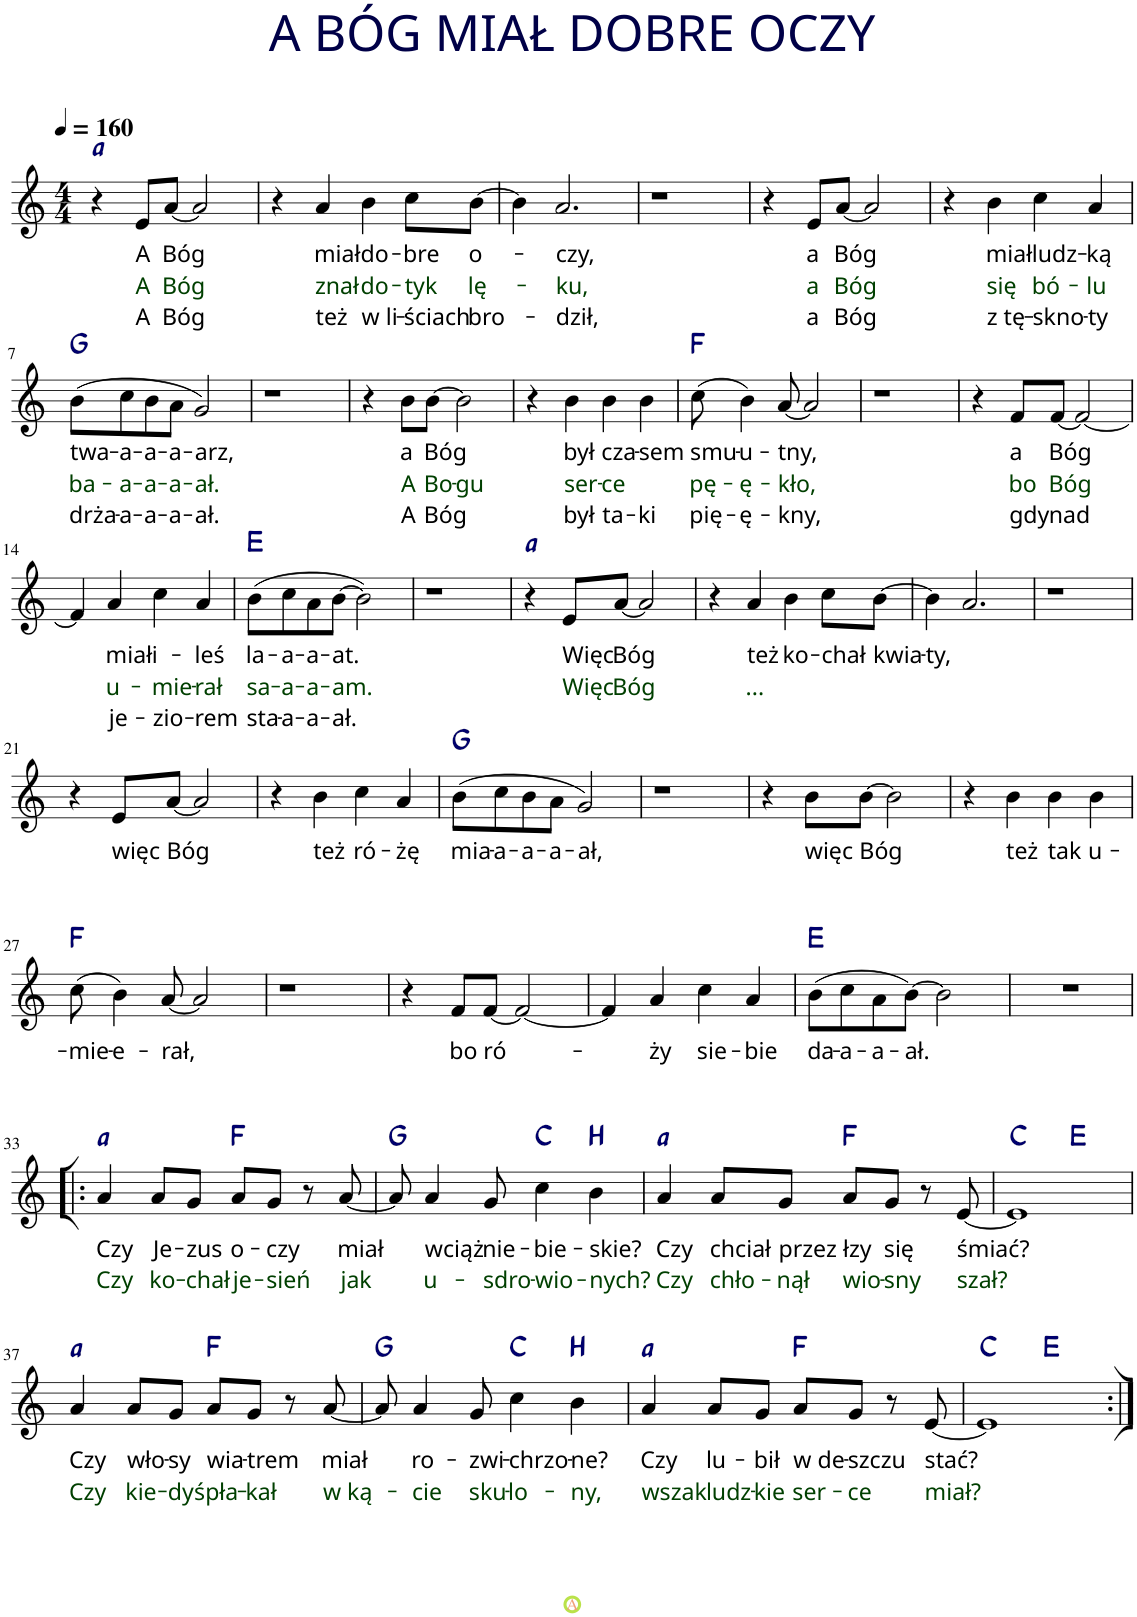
**kern	**text	**text	**text	**harte
*part1	*part1	*part1	*part1	*part1
*staff1	*staff1	*staff1	*staff1	*
*I"Kazoo	*	*	*	*
*I'Kaz.	*	*	*	*
*clefG2	*	*	*	*
*k[]	*	*	*	*
*M4/4	*	*	*	*
*MM160	*	*	*	*
=1	=1	=1	=1	=1
4r	.	.	.	A:min
!	!LO:LY:b	!LO:LY:b:color=#003F00	!LO:LY:b	!
8e/L	A	A	A	.
!	!LO:LY:b	!LO:LY:b:color=#003F00	!LO:LY:b	!
[8a/J	Bóg	Bóg	Bóg	.
2a/]	.	.	.	.
=2	=2	=2	=2	=2
4r	.	.	.	.
!	!LO:LY:b	!LO:LY:b:color=#003F00	!LO:LY:b	!
4a/	miał	znał	też	.
!	!LO:LY:b	!LO:LY:b:color=#003F00	!LO:LY:b	!
4b\	do-	do-	w li-	.
!	!LO:LY:b	!LO:LY:b:color=#003F00	!LO:LY:b	!
8cc\L	-bre	-tyk	-ściach	.
!	!LO:LY:b	!LO:LY:b:color=#003F00	!LO:LY:b	!
[8b\J	o-	lę-	bro-	.
=3	=3	=3	=3	=3
4b\]	.	.	.	.
!	!LO:LY:b	!LO:LY:b:color=#003F00	!LO:LY:b	!
2.a/	-czy,	-ku,	-dził,	.
=4	=4	=4	=4	=4
1r	.	.	.	.
=5	=5	=5	=5	=5
4r	.	.	.	.
!	!LO:LY:b	!LO:LY:b:color=#003F00	!LO:LY:b	!
8e/L	a	a	a	.
!	!LO:LY:b	!LO:LY:b:color=#003F00	!LO:LY:b	!
[8a/J	Bóg	Bóg	Bóg	.
2a/]	.	.	.	.
=6	=6	=6	=6	=6
4r	.	.	.	.
!	!LO:LY:b	!LO:LY:b:color=#003F00	!LO:LY:b	!
4b\	miał	się	z tę-	.
!	!LO:LY:b	!LO:LY:b:color=#003F00	!LO:LY:b	!
4cc\	ludz-	bó-	-skno-	.
!	!LO:LY:b	!LO:LY:b:color=#003F00	!LO:LY:b	!
4a/	-ką	-lu	-ty	.
!!LO:LB:g=z
=7	=7	=7	=7	=7
!	!LO:LY:b	!LO:LY:b:color=#003F00	!LO:LY:b	!
(8b\L	twa-	ba-	drża-	G:maj
!	!LO:LY:b	!LO:LY:b:color=#003F00	!LO:LY:b	!
8cc\	-a-	-a-	-a-	.
!	!LO:LY:b	!LO:LY:b:color=#003F00	!LO:LY:b	!
8b\	-a-	-a-	-a-	.
!	!LO:LY:b	!LO:LY:b:color=#003F00	!LO:LY:b	!
8a\J	-a-	-a-	-a-	.
!	!LO:LY:b	!LO:LY:b:color=#003F00	!LO:LY:b	!
2g/)	-arz,	-ał.	-ał.	.
=8	=8	=8	=8	=8
1r	.	.	.	.
=9	=9	=9	=9	=9
4r	.	.	.	.
!	!LO:LY:b	!LO:LY:b:color=#003F00	!LO:LY:b	!
8b\L	a	A	A	.
!	!LO:LY:b	!LO:LY:b:color=#003F00	!LO:LY:b	!
[8b\J	Bóg	Bo-	Bóg	.
!	!	!LO:LY:b:color=#003F00	!	!
2b\]	.	-gu	.	.
=10	=10	=10	=10	=10
4r	.	.	.	.
!	!LO:LY:b	!LO:LY:b:color=#003F00	!LO:LY:b	!
4b\	był	ser-	był	.
!	!LO:LY:b	!LO:LY:b:color=#003F00	!LO:LY:b	!
4b\	cza-	-ce	ta-	.
!	!LO:LY:b	!	!LO:LY:b	!
4b\	-sem	.	-ki	.
=11	=11	=11	=11	=11
!	!LO:LY:b	!LO:LY:b:color=#003F00	!LO:LY:b	!
(8cc\	smu-	pę-	pię-	F:maj
!	!LO:LY:b	!LO:LY:b:color=#003F00	!LO:LY:b	!
4b\)	-u-	-ę-	-ę-	.
!	!LO:LY:b	!LO:LY:b:color=#003F00	!LO:LY:b	!
[8a/	-tny,	-kło,	-kny,	.
2a/]	.	.	.	.
=12	=12	=12	=12	=12
1r	.	.	.	.
=13	=13	=13	=13	=13
4r	.	.	.	.
!	!LO:LY:b	!LO:LY:b:color=#003F00	!LO:LY:b	!
8f/L	a	bo	gdy	.
!	!LO:LY:b	!LO:LY:b:color=#003F00	!LO:LY:b	!
[8f/J	Bóg	Bóg	nad	.
2f/_	.	.	.	.
!!LO:LB:g=z
=14	=14	=14	=14	=14
4f/]	.	.	.	.
!	!LO:LY:b	!LO:LY:b:color=#003F00	!LO:LY:b	!
4a/	miał	u-	je-	.
!	!LO:LY:b	!LO:LY:b:color=#003F00	!LO:LY:b	!
4cc\	i-	-mie-	-zio-	.
!	!LO:LY:b	!LO:LY:b:color=#003F00	!LO:LY:b	!
4a/	-leś	-rał	-rem	.
=15	=15	=15	=15	=15
!	!LO:LY:b	!LO:LY:b:color=#003F00	!LO:LY:b	!
(8b\L	la-	sa-	sta-	E:maj
!	!LO:LY:b	!LO:LY:b:color=#003F00	!LO:LY:b	!
8cc\	-a-	-a-	-a-	.
!	!LO:LY:b	!LO:LY:b:color=#003F00	!LO:LY:b	!
8a\	-a-	-a-	-a-	.
!	!LO:LY:b	!LO:LY:b:color=#003F00	!LO:LY:b	!
[8b\J	-at.	-am.	-ał.	.
2b\])	.	.	.	.
=16	=16	=16	=16	=16
1r	.	.	.	.
=17	=17	=17	=17	=17
4r	.	.	.	A:min
!	!LO:LY:b	!LO:LY:b:color=#003F00	!	!
8e/L	Więc	Więc	.	.
!	!LO:LY:b	!LO:LY:b:color=#003F00	!	!
[8a/J	Bóg	Bóg	.	.
2a/]	.	.	.	.
=18	=18	=18	=18	=18
4r	.	.	.	.
!	!LO:LY:b	!LO:LY:b:color=#003F00	!	!
4a/	też	...	.	.
!	!LO:LY:b	!	!	!
4b\	ko-	.	.	.
!	!LO:LY:b	!	!	!
8cc\L	-chał	.	.	.
!	!LO:LY:b	!	!	!
[8b\J	kwia-	.	.	.
=19	=19	=19	=19	=19
!	!LO:LY:b	!	!	!
4b\]	-ty,	.	.	.
2.a/	.	.	.	.
=20	=20	=20	=20	=20
1r	.	.	.	.
!!LO:LB:g=z
=21	=21	=21	=21	=21
4r	.	.	.	.
!	!LO:LY:b	!	!	!
8e/L	więc	.	.	.
!	!LO:LY:b	!	!	!
[8a/J	Bóg	.	.	.
2a/]	.	.	.	.
=22	=22	=22	=22	=22
4r	.	.	.	.
!	!LO:LY:b	!	!	!
4b\	też	.	.	.
!	!LO:LY:b	!	!	!
4cc\	ró-	.	.	.
!	!LO:LY:b	!	!	!
4a/	-żę	.	.	.
=23	=23	=23	=23	=23
!	!LO:LY:b	!	!	!
(8b\L	mia-	.	.	G:maj
!	!LO:LY:b	!	!	!
8cc\	-a-	.	.	.
!	!LO:LY:b	!	!	!
8b\	-a-	.	.	.
!	!LO:LY:b	!	!	!
8a\J	-a-	.	.	.
!	!LO:LY:b	!	!	!
2g/)	-ał,	.	.	.
=24	=24	=24	=24	=24
1r	.	.	.	.
=25	=25	=25	=25	=25
4r	.	.	.	.
!	!LO:LY:b	!	!	!
8b\L	więc	.	.	.
!	!LO:LY:b	!	!	!
[8b\J	Bóg	.	.	.
2b\]	.	.	.	.
=26	=26	=26	=26	=26
4r	.	.	.	.
!	!LO:LY:b	!	!	!
4b\	też	.	.	.
!	!LO:LY:b	!	!	!
4b\	tak	.	.	.
!	!LO:LY:b	!	!	!
4b\	u-	.	.	.
!!LO:LB:g=z
=27	=27	=27	=27	=27
!	!LO:LY:b	!	!	!
(8cc\	-mie-	.	.	F:maj
!	!LO:LY:b	!	!	!
4b\)	-e-	.	.	.
!	!LO:LY:b	!	!	!
[8a/	-rał,	.	.	.
2a/]	.	.	.	.
=28	=28	=28	=28	=28
1r	.	.	.	.
=29	=29	=29	=29	=29
4r	.	.	.	.
!	!LO:LY:b	!	!	!
8f/L	bo	.	.	.
!	!LO:LY:b	!	!	!
[8f/J	ró-	.	.	.
2f/_	.	.	.	.
=30	=30	=30	=30	=30
4f/]	.	.	.	.
!	!LO:LY:b	!	!	!
4a/	-ży	.	.	.
!	!LO:LY:b	!	!	!
4cc\	sie-	.	.	.
!	!LO:LY:b	!	!	!
4a/	-bie	.	.	.
=31	=31	=31	=31	=31
!	!LO:LY:b	!	!	!
(8b\L	da-	.	.	E:maj
!	!LO:LY:b	!	!	!
8cc\	-a-	.	.	.
!	!LO:LY:b	!	!	!
8a\	-a-	.	.	.
!	!LO:LY:b	!	!	!
[8b\J)	-ał.	.	.	.
2b\]	.	.	.	.
=32	=32	=32	=32	=32
1r	.	.	.	.
!!LO:LB:g=z
=33!|:	=33!|:	=33!|:	=33!|:	=33!|:
!	!LO:LY:b	!LO:LY:b:color=#003F00	!	!
4a/	Czy	Czy	.	A:min
!	!LO:LY:b	!LO:LY:b:color=#003F00	!	!
8a/L	Je-	ko-	.	.
!	!LO:LY:b	!LO:LY:b:color=#003F00	!	!
8g/J	-zus	-chał	.	.
!	!LO:LY:b	!LO:LY:b:color=#003F00	!	!
8a/L	o-	je-	.	F:maj
!	!LO:LY:b	!LO:LY:b:color=#003F00	!	!
8g/J	-czy	-sień	.	.
8r	.	.	.	.
!	!LO:LY:b	!LO:LY:b:color=#003F00	!	!
[8a/	miał	jak	.	.
=34	=34	=34	=34	=34
8a/]	.	.	.	G:maj
!	!LO:LY:b	!LO:LY:b:color=#003F00	!	!
4a/	wciąż	u-	.	.
!	!LO:LY:b	!LO:LY:b:color=#003F00	!	!
8g/	nie-	-sdro-	.	.
!	!LO:LY:b	!LO:LY:b:color=#003F00	!	!
4cc\	-bie-	-wio-	.	C:maj
!	!LO:LY:b	!LO:LY:b:color=#003F00	!	!LO:H:kt=H
4b\	-skie?	-nych?	.	N
=35	=35	=35	=35	=35
!	!LO:LY:b	!LO:LY:b:color=#003F00	!	!
4a/	Czy	Czy	.	A:min
!	!LO:LY:b	!LO:LY:b:color=#003F00	!	!
8a/L	chciał	chło-	.	.
!	!LO:LY:b	!LO:LY:b:color=#003F00	!	!
8g/J	przez	-nął	.	.
!	!LO:LY:b	!LO:LY:b:color=#003F00	!	!
8a/L	łzy	wio-	.	F:maj
!	!LO:LY:b	!LO:LY:b:color=#003F00	!	!
8g/J	się	-sny	.	.
8r	.	.	.	.
!	!LO:LY:b	!LO:LY:b:color=#003F00	!	!
[8e/	śmiać?	szał?	.	.
=36	=36	=36	=36	=36
*^	*	*	*	*
1e]	2ryy	.	.	.	C:maj
.	2ryy	.	.	.	E:maj
!!LO:LB:g=z	!!
=37	=37	=37	=37	=37	=37
!	!	!LO:LY:b	!LO:LY:b:color=#003F00	!	!
*v	*v	*	*	*	*
4a/	Czy	Czy	.	A:min
!	!LO:LY:b	!LO:LY:b:color=#003F00	!	!
8a/L	wło-	kie-	.	.
!	!LO:LY:b	!LO:LY:b:color=#003F00	!	!
8gn/J	-sy	-dyś	.	.
!	!LO:LY:b	!LO:LY:b:color=#003F00	!	!
8a/L	wia-	pła-	.	F:maj
!	!LO:LY:b	!LO:LY:b:color=#003F00	!	!
8g/J	-trem	-kał	.	.
8r	.	.	.	.
!	!LO:LY:b	!LO:LY:b:color=#003F00	!	!
[8a/	miał	w ką-	.	.
=38	=38	=38	=38	=38
8a/]	.	.	.	G:maj
!	!LO:LY:b	!LO:LY:b:color=#003F00	!	!
4a/	ro-	-cie	.	.
!	!LO:LY:b	!LO:LY:b:color=#003F00	!	!
8g/	-zwi-	sku-	.	.
!	!LO:LY:b	!LO:LY:b:color=#003F00	!	!
4cc\	-chrzo-	-lo-	.	C:maj
!	!LO:LY:b	!LO:LY:b:color=#003F00	!	!LO:H:kt=H
4b\	-ne?	-ny,	.	N
=39	=39	=39	=39	=39
!	!LO:LY:b	!LO:LY:b:color=#003F00	!	!
4a/	Czy	wszak	.	A:min
!	!LO:LY:b	!LO:LY:b:color=#003F00	!	!
8a/L	lu-	ludz-	.	.
!	!LO:LY:b	!LO:LY:b:color=#003F00	!	!
8g/J	-bił	-kie	.	.
!	!LO:LY:b	!LO:LY:b:color=#003F00	!	!
8a/L	w de-	ser-	.	F:maj
!	!LO:LY:b	!LO:LY:b:color=#003F00	!	!
8g/J	-szczu	-ce	.	.
8r	.	.	.	.
!	!LO:LY:b	!LO:LY:b:color=#003F00	!	!
[8e/	stać?	miał?	.	.
=40	=40	=40	=40	=40
*^	*	*	*	*
1e]	2ryy	.	.	.	C:maj
.	2ryy	.	.	.	E:maj
*v	*v	*	*	*	*
=:|!	=:|!	=:|!	=:|!	=:|!
*-	*-	*-	*-	*-
